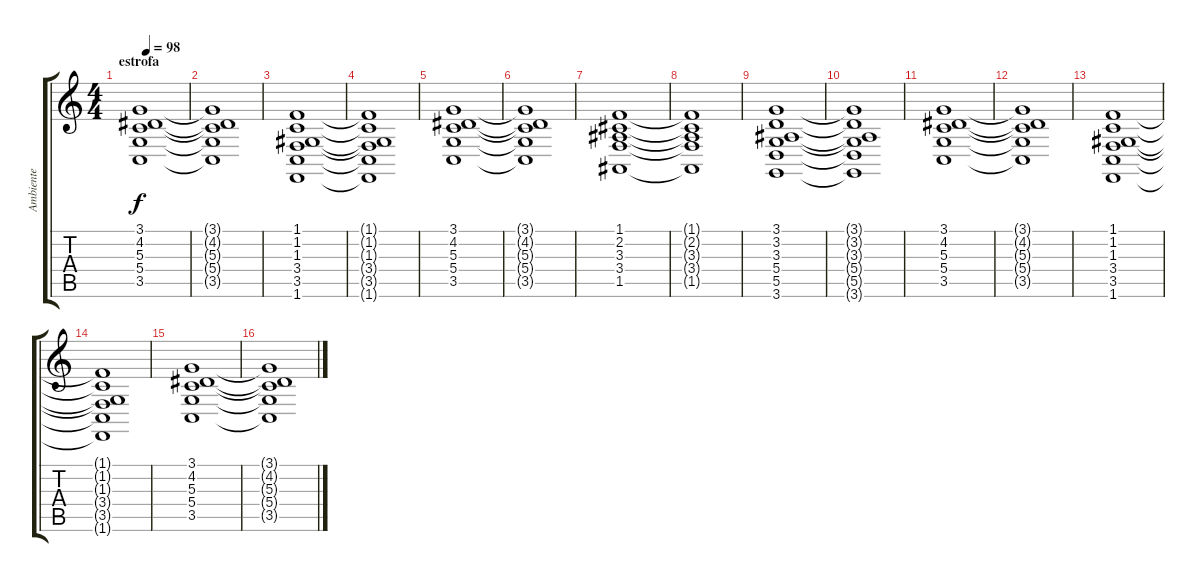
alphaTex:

\track ("Ambiente" "Ambiente") {instrument pad2warm}
\staff {score tabs}
\tuning (E4 B3 G3 D3 A2 E2) {hide}
\ts (4 4)
\section ("" "estrofa")
\tempo 98
\clef g2
\ks c
(3.1 4.2 5.3 5.4 3.5).1{dy f} |
(3.1{t} 4.2{t} 5.3{t} 5.4{t} 3.5{t}).1 |
(1.1 1.2 1.3 3.4 3.5 1.6).1 |
(1.1{t} 1.2{t} 1.3{t} 3.4{t} 3.5{t} 1.6{t}).1 |
(3.1 4.2 5.3 5.4 3.5).1 |
(3.1{t} 4.2{t} 5.3{t} 5.4{t} 3.5{t}).1 |
(1.1 2.2 3.3 3.4 1.5).1 |
(1.1{t} 2.2{t} 3.3{t} 3.4{t} 1.5{t}).1 |
(3.1 3.2 3.3 5.4 5.5 3.6).1 |
(3.1{t} 3.2{t} 3.3{t} 5.4{t} 5.5{t} 3.6{t}).1 |
\section ("" "")
(3.1 4.2 5.3 5.4 3.5).1 |
(3.1{t} 4.2{t} 5.3{t} 5.4{t} 3.5{t}).1 |
(1.1 1.2 1.3 3.4 3.5 1.6).1 |
(1.1{t} 1.2{t} 1.3{t} 3.4{t} 3.5{t} 1.6{t}).1 |
(3.1 4.2 5.3 5.4 3.5).1 |
(3.1{t} 4.2{t} 5.3{t} 5.4{t} 3.5{t}).1
